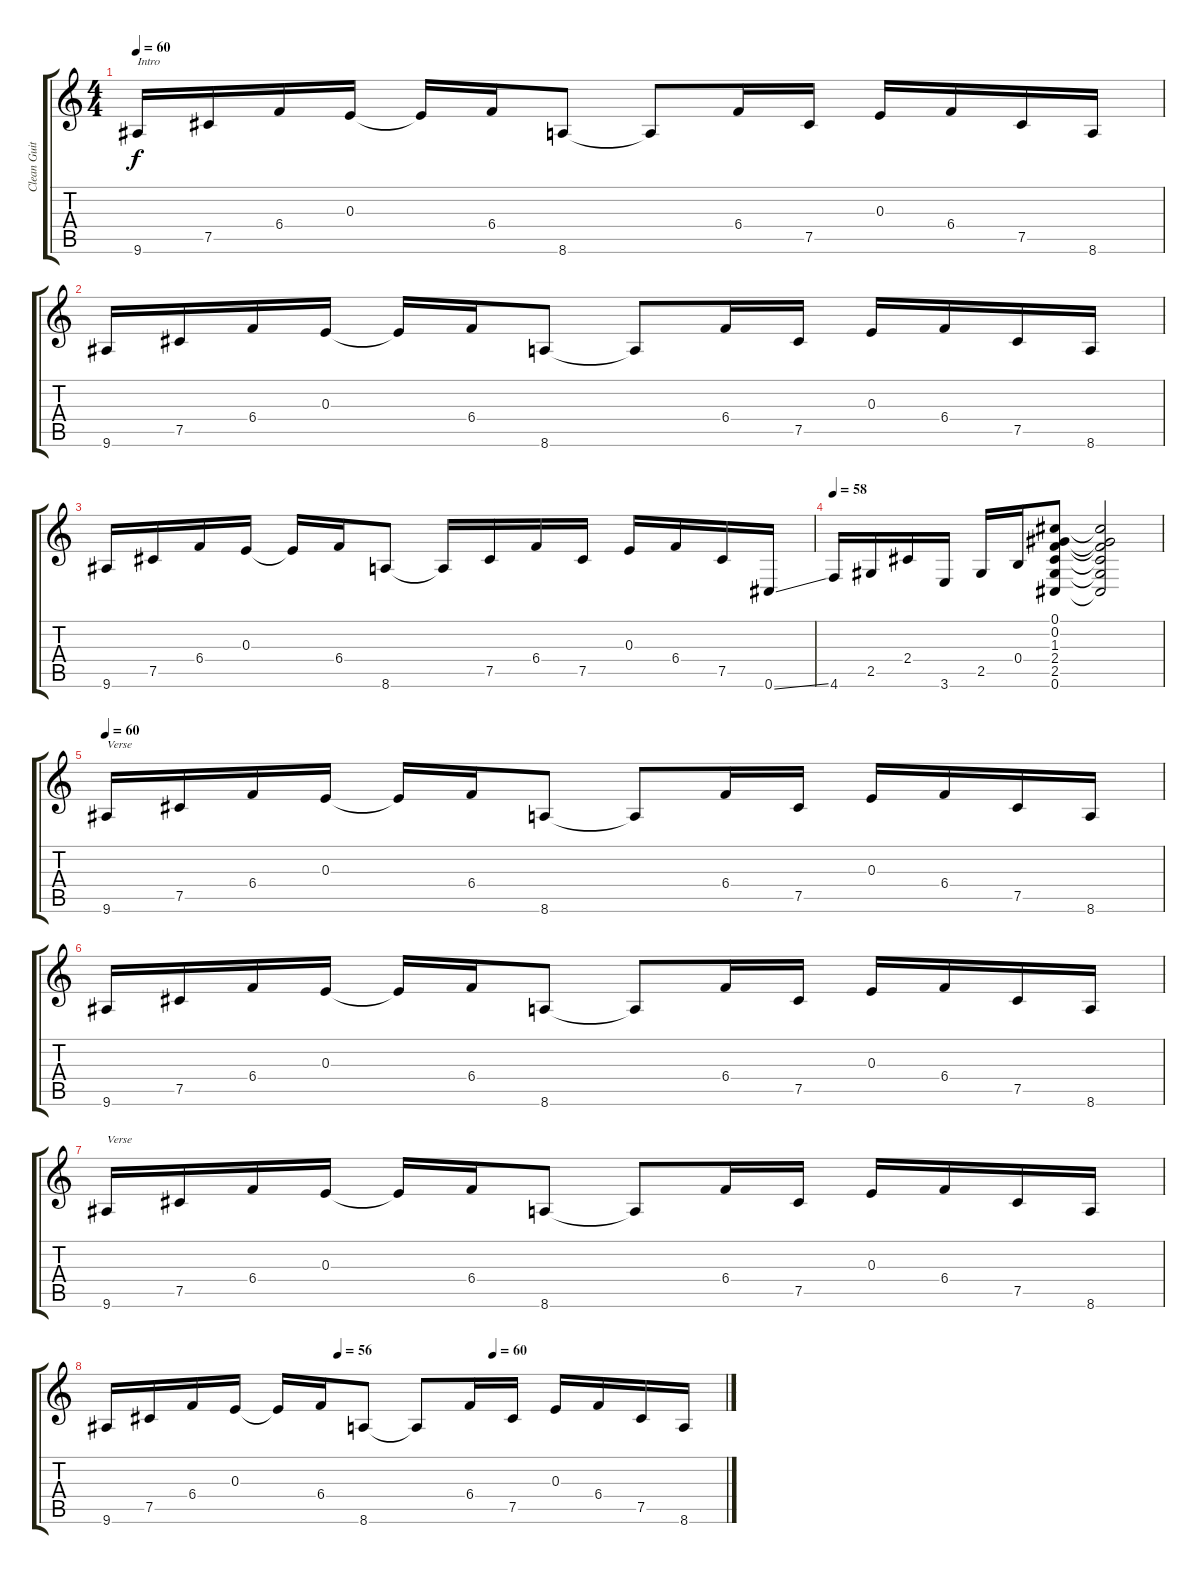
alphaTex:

\track ("Clean Guitar" "Clean Guit") {instrument electricguitarclean}
\staff {score tabs}
\tuning (Db4 Ab3 E3 B2 Gb2 Db2) {hide}
\ts (4 4)
\tempo 60
\clef g2
\ks c
9.6.16{txt "Intro" dy f instrument electricguitarclean} 7.5.16 6.4.16 0.3.16 0.3{t}.16 6.4.16 8.6.8 8.6{t}.8 6.4.16 7.5.16 0.3.16 6.4.16 7.5.16 8.6.16 |
9.6.16 7.5.16 6.4.16 0.3.16 0.3{t}.16 6.4.16 8.6.8 8.6{t}.8 6.4.16 7.5.16 0.3.16 6.4.16 7.5.16 8.6.16 |
9.6.16 7.5.16 6.4.16 0.3.16 0.3{t}.16 6.4.16 8.6.8 8.6{t}.16 7.5.16 6.4.16 7.5.16 0.3.16 6.4.16 7.5.16 0.6{ss}.16 |
\tempo 58
4.6.16 2.5.16 2.4.16 3.6.16 2.5.16 0.4.16 (0.1 0.2 1.3 2.4 2.5 0.6).8 (0.1{t} 0.2{t} 1.3{t} 2.4{t} 2.5{t} 0.6{t}).2 |
\tempo 60
9.6.16{txt "Verse"} 7.5.16 6.4.16 0.3.16 0.3{t}.16 6.4.16 8.6.8 8.6{t}.8 6.4.16 7.5.16 0.3.16 6.4.16 7.5.16 8.6.16 |
9.6.16 7.5.16 6.4.16 0.3.16 0.3{t}.16 6.4.16 8.6.8 8.6{t}.8 6.4.16 7.5.16 0.3.16 6.4.16 7.5.16 8.6.16 |
9.6.16{txt "Verse"} 7.5.16 6.4.16 0.3.16 0.3{t}.16 6.4.16 8.6.8 8.6{t}.8 6.4.16 7.5.16 0.3.16 6.4.16 7.5.16 8.6.16 |
\tempo (56 0.375)
\tempo (60 0.625)
9.6.16 7.5.16 6.4.16 0.3.16 0.3{t}.16 6.4.16 8.6.8 8.6{t}.8 6.4.16 7.5.16 0.3.16 6.4.16 7.5.16 8.6.16
